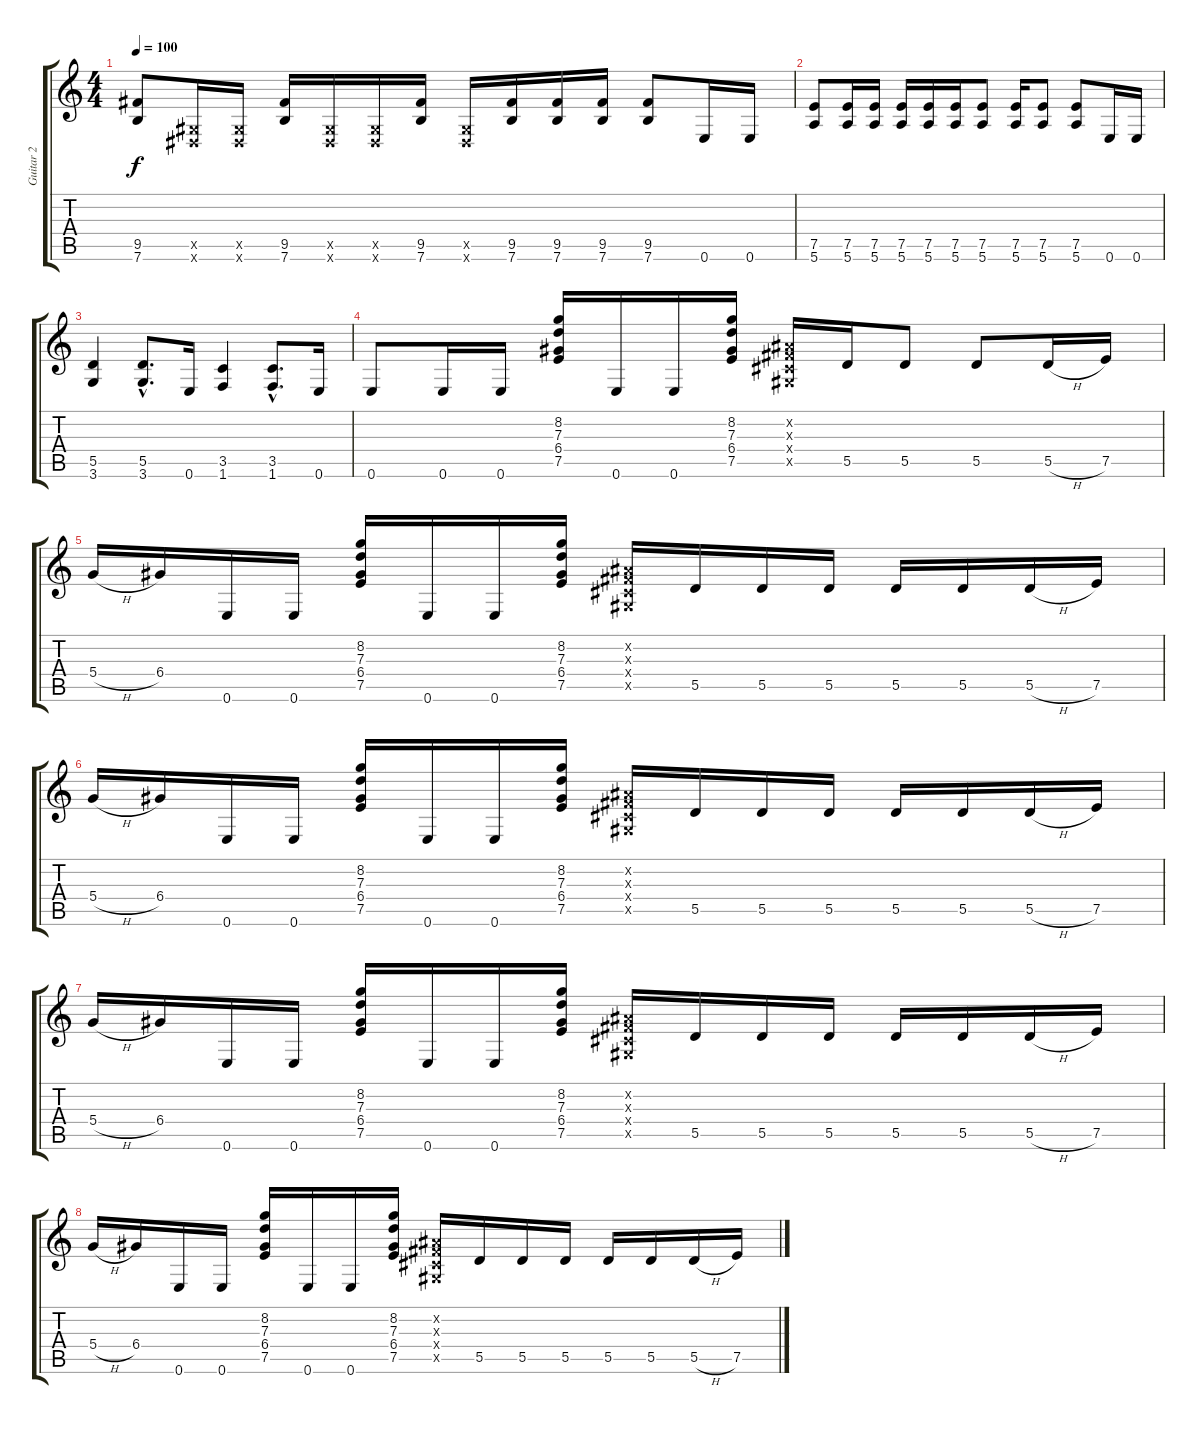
\track ("Guitar 2" "Guitar 2") {instrument overdrivenguitar}
\staff {score tabs}
\tuning (E4 B3 G3 D3 A2 E2) {hide}
\ts (4 4)
\tempo 100
\clef g2
\ks c
(9.5 7.6).8{dy f} (-1.5{x} -1.6{x}).16 (-1.5{x} -1.6{x}).16 (9.5 7.6).16 (-1.5{x} -1.6{x}).16 (-1.5{x} -1.6{x}).16 (9.5 7.6).16 (-1.5{x} -1.6{x}).16 (9.5 7.6).16 (9.5 7.6).16 (9.5 7.6).16 (9.5 7.6).8 0.6.16 0.6.16 |
(7.5 5.6).8 (7.5 5.6).16 (7.5 5.6).16 (7.5 5.6).16 (7.5 5.6).16 (7.5 5.6).16 (7.5 5.6).8 (7.5 5.6).16 (7.5 5.6).8 (7.5 5.6).8 0.6.16 0.6.16 |
(5.5 3.6).4 (5.5{hac} 3.6{hac}).8{d} 0.6.16 (3.5 1.6).4 (3.5{hac} 1.6{hac}).8{d} 0.6.16 |
0.6.8 0.6.16 0.6.16 (8.2 7.3 6.4 7.5).16 0.6.16 0.6.16 (8.2 7.3 6.4 7.5).16 (-1.2{x} -1.3{x} -1.4{x} -1.5{x}).16 5.5.16 5.5.8 5.5.8 5.5{h}.16 7.5.16 |
5.4{h}.16 6.4.16 0.6.16 0.6.16 (8.2 7.3 6.4 7.5).16 0.6.16 0.6.16 (8.2 7.3 6.4 7.5).16 (-1.2{x} -1.3{x} -1.4{x} -1.5{x}).16 5.5.16 5.5.16 5.5.16 5.5.16 5.5.16 5.5{h}.16 7.5.16 |
5.4{h}.16 6.4.16 0.6.16 0.6.16 (8.2 7.3 6.4 7.5).16 0.6.16 0.6.16 (8.2 7.3 6.4 7.5).16 (-1.2{x} -1.3{x} -1.4{x} -1.5{x}).16 5.5.16 5.5.16 5.5.16 5.5.16 5.5.16 5.5{h}.16 7.5.16 |
5.4{h}.16 6.4.16 0.6.16 0.6.16 (8.2 7.3 6.4 7.5).16 0.6.16 0.6.16 (8.2 7.3 6.4 7.5).16 (-1.2{x} -1.3{x} -1.4{x} -1.5{x}).16 5.5.16 5.5.16 5.5.16 5.5.16 5.5.16 5.5{h}.16 7.5.16 |
5.4{h}.16 6.4.16 0.6.16 0.6.16 (8.2 7.3 6.4 7.5).16 0.6.16 0.6.16 (8.2 7.3 6.4 7.5).16 (-1.2{x} -1.3{x} -1.4{x} -1.5{x}).16 5.5.16 5.5.16 5.5.16 5.5.16 5.5.16 5.5{h}.16 7.5.16
